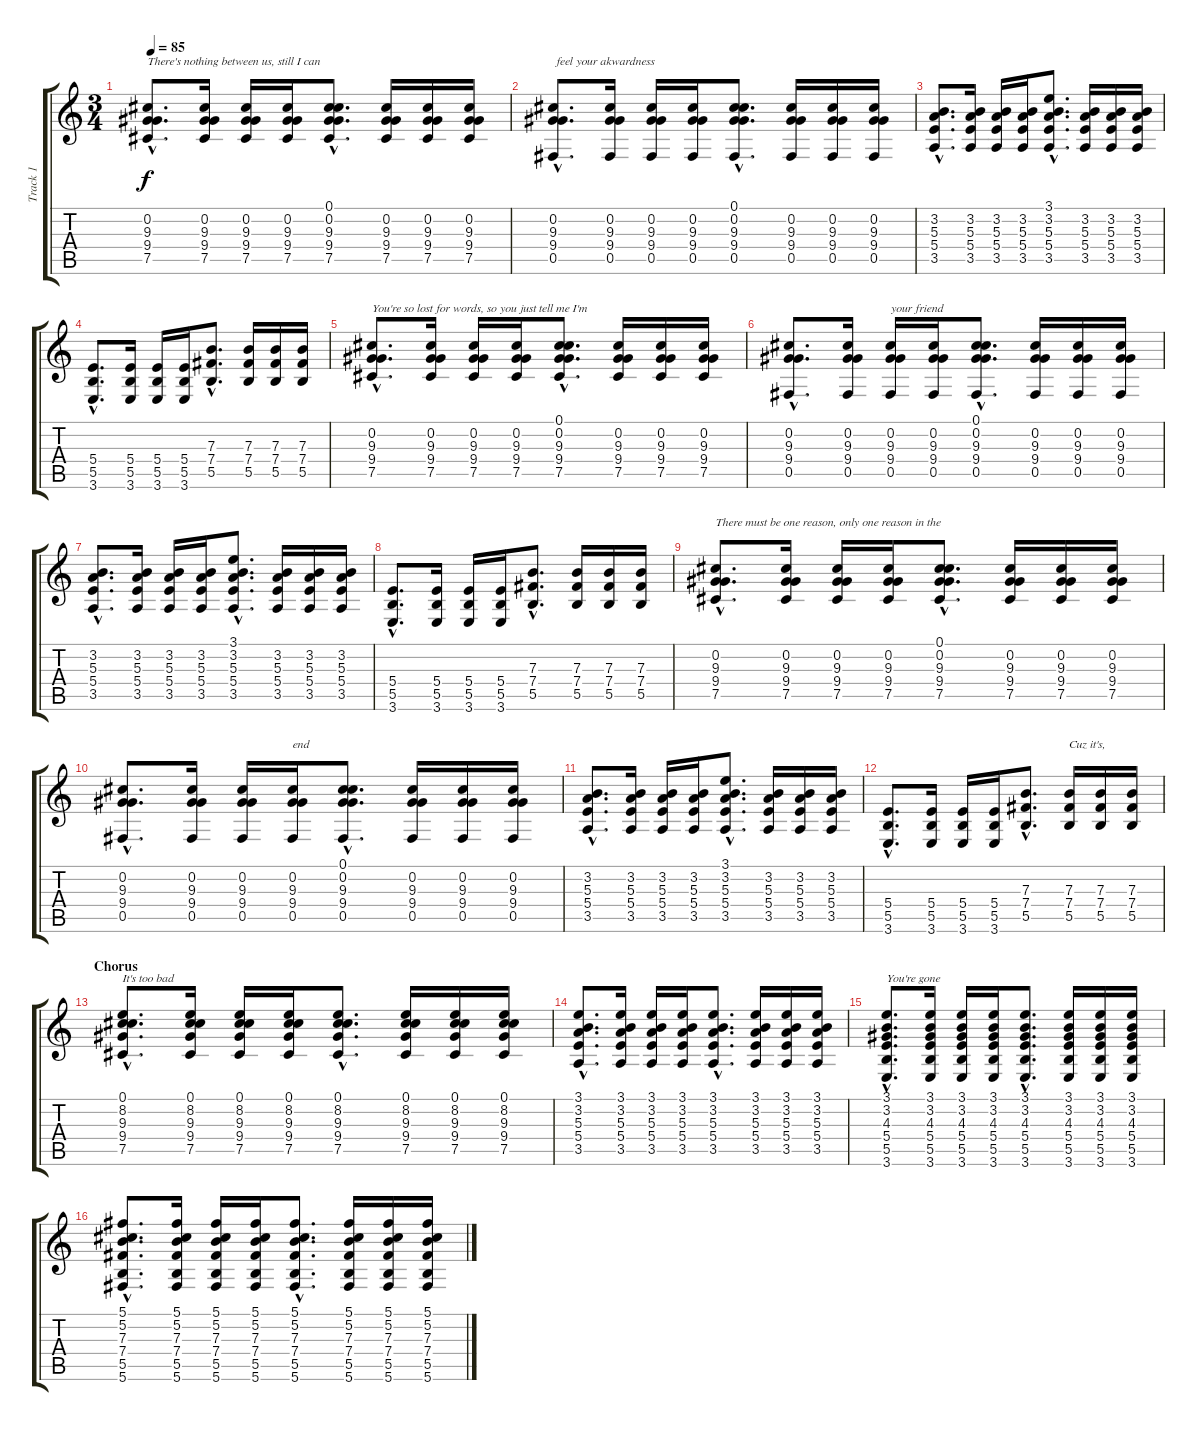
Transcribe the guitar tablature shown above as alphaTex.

\track ("Track 1" "Track 1") {instrument acousticguitarsteel}
\staff {score tabs}
\tuning (Db4 Ab3 E3 B2 Gb2 Db2) {hide}
\ts (3 4)
\tempo 85
\clef g2
\ks c
(0.2{hac} 9.3{hac} 9.4{hac} 7.5{hac}).8{d txt "There's nothing between us, still I can" dy f} (0.2 9.3 9.4 7.5).16 (0.2 9.3 9.4 7.5).16 (0.2 9.3 9.4 7.5).16 (0.1{hac} 0.2{hac} 9.3{hac} 9.4{hac} 7.5{hac}).8{d} (0.2 9.3 9.4 7.5).16 (0.2 9.3 9.4 7.5).16 (0.2 9.3 9.4 7.5).16 |
(0.2{hac} 9.3{hac} 9.4{hac} 0.5{hac}).8{d txt " feel your akwardness"} (0.2 9.3 9.4 0.5).16 (0.2 9.3 9.4 0.5).16 (0.2 9.3 9.4 0.5).16 (0.1{hac} 0.2{hac} 9.3{hac} 9.4{hac} 0.5{hac}).8{d} (0.2 9.3 9.4 0.5).16 (0.2 9.3 9.4 0.5).16 (0.2 9.3 9.4 0.5).16 |
(3.2{hac} 5.3{hac} 5.4{hac} 3.5{hac}).8{d} (3.2 5.3 5.4 3.5).16 (3.2 5.3 5.4 3.5).16 (3.2 5.3 5.4 3.5).16 (3.1{hac} 3.2{hac} 5.3{hac} 5.4{hac} 3.5{hac}).8{d} (3.2 5.3 5.4 3.5).16 (3.2 5.3 5.4 3.5).16 (3.2 5.3 5.4 3.5).16 |
(5.4{hac} 5.5{hac} 3.6{hac}).8{d} (5.4 5.5 3.6).16 (5.4 5.5 3.6).16 (5.4 5.5 3.6).16 (7.3{hac} 7.4{hac} 5.5{hac}).8{d} (7.3 7.4 5.5).16 (7.3 7.4 5.5).16 (7.3 7.4 5.5).16 |
(0.2{hac} 9.3{hac} 9.4{hac} 7.5{hac}).8{d txt "You're so lost for words, so you just tell me I'm"} (0.2 9.3 9.4 7.5).16 (0.2 9.3 9.4 7.5).16 (0.2 9.3 9.4 7.5).16 (0.1{hac} 0.2{hac} 9.3{hac} 9.4{hac} 7.5{hac}).8{d} (0.2 9.3 9.4 7.5).16 (0.2 9.3 9.4 7.5).16 (0.2 9.3 9.4 7.5).16 |
(0.2{hac} 9.3{hac} 9.4{hac} 0.5{hac}).8{d} (0.2 9.3 9.4 0.5).16 (0.2 9.3 9.4 0.5).16{txt "your friend"} (0.2 9.3 9.4 0.5).16 (0.1{hac} 0.2{hac} 9.3{hac} 9.4{hac} 0.5{hac}).8{d} (0.2 9.3 9.4 0.5).16 (0.2 9.3 9.4 0.5).16 (0.2 9.3 9.4 0.5).16 |
(3.2{hac} 5.3{hac} 5.4{hac} 3.5{hac}).8{d} (3.2 5.3 5.4 3.5).16 (3.2 5.3 5.4 3.5).16 (3.2 5.3 5.4 3.5).16 (3.1{hac} 3.2{hac} 5.3{hac} 5.4{hac} 3.5{hac}).8{d} (3.2 5.3 5.4 3.5).16 (3.2 5.3 5.4 3.5).16 (3.2 5.3 5.4 3.5).16 |
(5.4{hac} 5.5{hac} 3.6{hac}).8{d} (5.4 5.5 3.6).16 (5.4 5.5 3.6).16 (5.4 5.5 3.6).16 (7.3{hac} 7.4{hac} 5.5{hac}).8{d} (7.3 7.4 5.5).16 (7.3 7.4 5.5).16 (7.3 7.4 5.5).16 |
(0.2{hac} 9.3{hac} 9.4{hac} 7.5{hac}).8{d txt "There must be one reason, only one reason in the"} (0.2 9.3 9.4 7.5).16 (0.2 9.3 9.4 7.5).16 (0.2 9.3 9.4 7.5).16 (0.1{hac} 0.2{hac} 9.3{hac} 9.4{hac} 7.5{hac}).8{d} (0.2 9.3 9.4 7.5).16 (0.2 9.3 9.4 7.5).16 (0.2 9.3 9.4 7.5).16 |
(0.2{hac} 9.3{hac} 9.4{hac} 0.5{hac}).8{d} (0.2 9.3 9.4 0.5).16 (0.2 9.3 9.4 0.5).16 (0.2 9.3 9.4 0.5).16{txt "end"} (0.1{hac} 0.2{hac} 9.3{hac} 9.4{hac} 0.5{hac}).8{d} (0.2 9.3 9.4 0.5).16 (0.2 9.3 9.4 0.5).16 (0.2 9.3 9.4 0.5).16 |
(3.2{hac} 5.3{hac} 5.4{hac} 3.5{hac}).8{d} (3.2 5.3 5.4 3.5).16 (3.2 5.3 5.4 3.5).16 (3.2 5.3 5.4 3.5).16 (3.1{hac} 3.2{hac} 5.3{hac} 5.4{hac} 3.5{hac}).8{d} (3.2 5.3 5.4 3.5).16 (3.2 5.3 5.4 3.5).16 (3.2 5.3 5.4 3.5).16 |
(5.4{hac} 5.5{hac} 3.6{hac}).8{d} (5.4 5.5 3.6).16 (5.4 5.5 3.6).16 (5.4 5.5 3.6).16 (7.3{hac} 7.4{hac} 5.5{hac}).8{d} (7.3 7.4 5.5).16{txt "Cuz it's,"} (7.3 7.4 5.5).16 (7.3 7.4 5.5).16 |
\section ("" "Chorus")
(0.1{hac} 8.2{hac} 9.3{hac} 9.4{hac} 7.5{hac}).8{d txt "It's too bad"} (0.1 8.2 9.3 9.4 7.5).16 (0.1 8.2 9.3 9.4 7.5).16 (0.1 8.2 9.3 9.4 7.5).16 (0.1{hac} 8.2{hac} 9.3{hac} 9.4{hac} 7.5{hac}).8{d} (0.1 8.2 9.3 9.4 7.5).16 (0.1 8.2 9.3 9.4 7.5).16 (0.1 8.2 9.3 9.4 7.5).16 |
(3.1{hac} 3.2{hac} 5.3{hac} 5.4{hac} 3.5{hac}).8{d} (3.1 3.2 5.3 5.4 3.5).16 (3.1 3.2 5.3 5.4 3.5).16 (3.1 3.2 5.3 5.4 3.5).16 (3.1{hac} 3.2{hac} 5.3{hac} 5.4{hac} 3.5{hac}).8{d} (3.1 3.2 5.3 5.4 3.5).16 (3.1 3.2 5.3 5.4 3.5).16 (3.1 3.2 5.3 5.4 3.5).16 |
(3.1{hac} 3.2{hac} 4.3{hac} 5.4{hac} 5.5{hac} 3.6{hac}).8{d txt "You're gone"} (3.1 3.2 4.3 5.4 5.5 3.6).16 (3.1 3.2 4.3 5.4 5.5 3.6).16 (3.1 3.2 4.3 5.4 5.5 3.6).16 (3.1{hac} 3.2{hac} 4.3{hac} 5.4{hac} 5.5{hac} 3.6{hac}).8{d} (3.1 3.2 4.3 5.4 5.5 3.6).16 (3.1 3.2 4.3 5.4 5.5 3.6).16 (3.1 3.2 4.3 5.4 5.5 3.6).16 |
(5.1{hac} 5.2{hac} 7.3{hac} 7.4{hac} 5.5{hac} 5.6{hac}).8{d} (5.1 5.2 7.3 7.4 5.5 5.6).16 (5.1 5.2 7.3 7.4 5.5 5.6).16 (5.1 5.2 7.3 7.4 5.5 5.6).16 (5.1{hac} 5.2{hac} 7.3{hac} 7.4{hac} 5.5{hac} 5.6{hac}).8{d} (5.1 5.2 7.3 7.4 5.5 5.6).16 (5.1 5.2 7.3 7.4 5.5 5.6).16 (5.1 5.2 7.3 7.4 5.5 5.6).16
